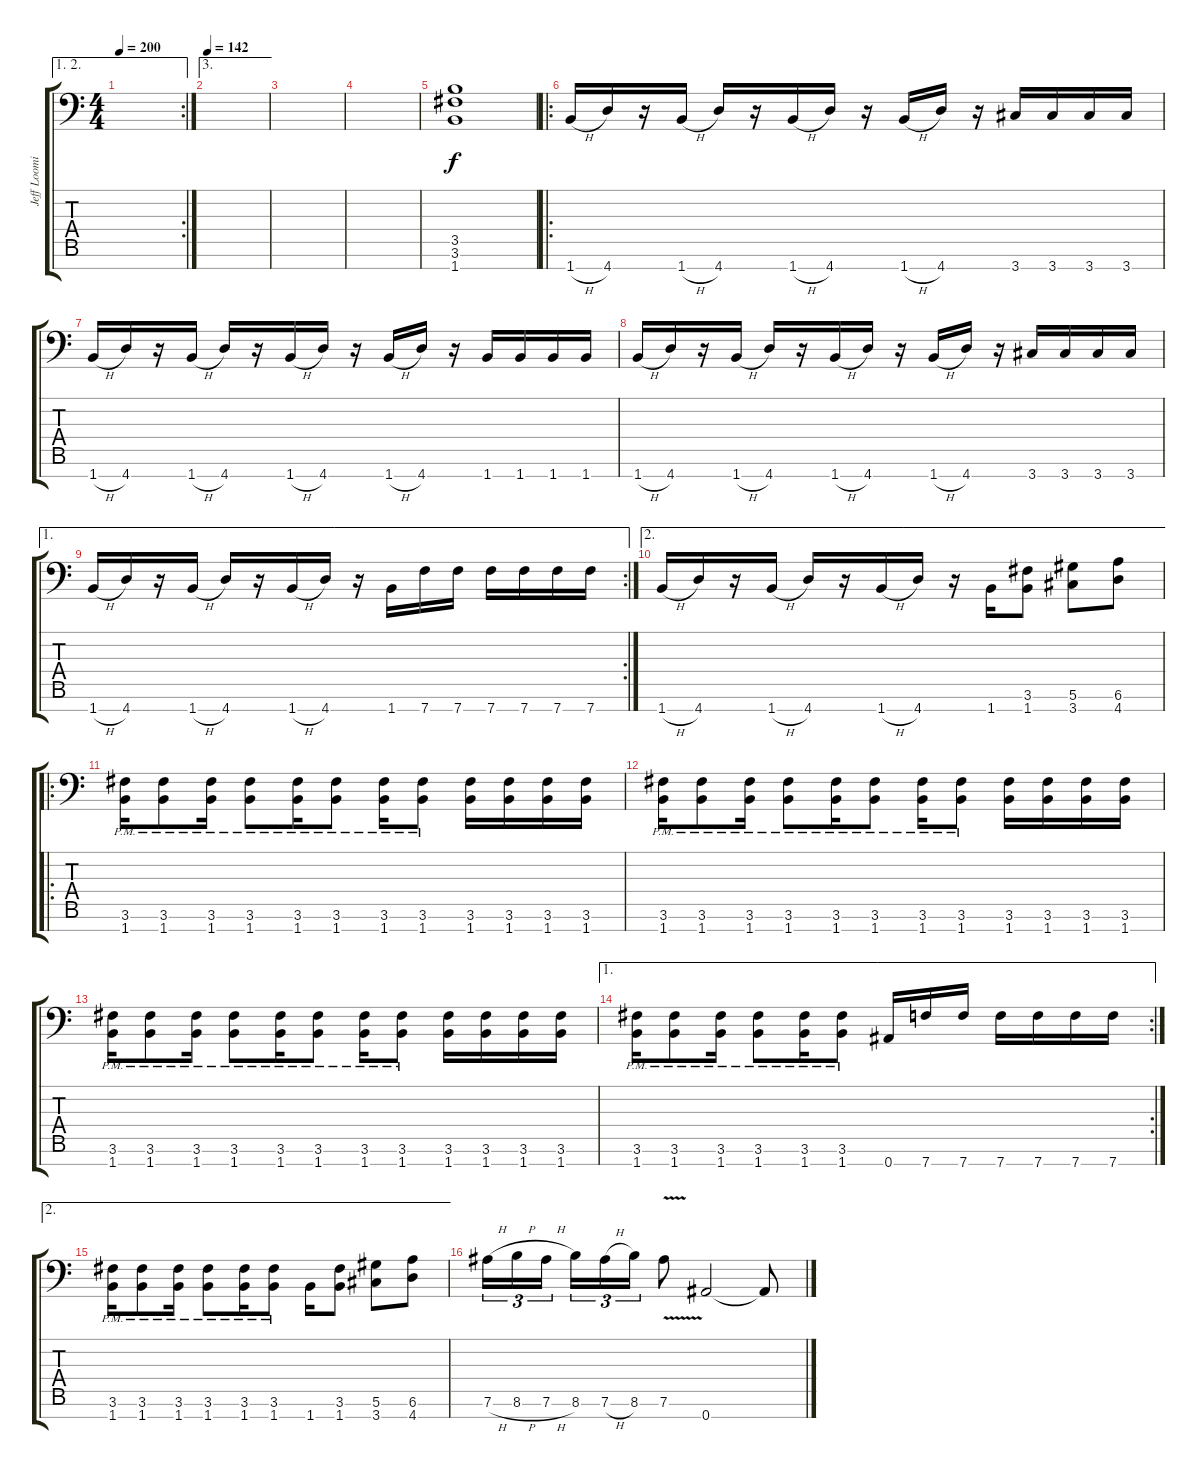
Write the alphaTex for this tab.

\track ("Jeff Loomis" "Jeff Loomi") {instrument distortionguitar}
\staff {score tabs}
\tuning (Eb4 Bb3 Gb3 Db3 Ab2 Eb2 Bb1) {hide}
\ae (1 2)
\rc 2
\ts (4 4)
\tempo 200
\clef f4
\ks c
|
\ae 3
\tempo 142
|
|
|
(3.5 3.6 1.7).1 |
\ro
1.7{h}.16 4.7.16 r.16 1.7{h}.16 4.7.16 r.16 1.7{h}.16 4.7.16 r.16 1.7{h}.16 4.7.16 r.16 3.7.16 3.7.16 3.7.16 3.7.16 |
1.7{h}.16 4.7.16 r.16 1.7{h}.16 4.7.16 r.16 1.7{h}.16 4.7.16 r.16 1.7{h}.16 4.7.16 r.16 1.7.16 1.7.16 1.7.16 1.7.16 |
1.7{h}.16 4.7.16 r.16 1.7{h}.16 4.7.16 r.16 1.7{h}.16 4.7.16 r.16 1.7{h}.16 4.7.16 r.16 3.7.16 3.7.16 3.7.16 3.7.16 |
\ae 1
\rc 2
1.7{h}.16 4.7.16 r.16 1.7{h}.16 4.7.16 r.16 1.7{h}.16 4.7.16 r.16 1.7.16 7.7.16 7.7.16 7.7.16 7.7.16 7.7.16 7.7.16 |
\ae 2
1.7{h}.16 4.7.16 r.16 1.7{h}.16 4.7.16 r.16 1.7{h}.16 4.7.16 r.16 1.7.16 (3.6 1.7).8 (5.6 3.7).8 (6.6 4.7).8 |
\ro
(3.6{pm} 1.7{pm}).16 (3.6{pm} 1.7{pm}).8 (3.6{pm} 1.7{pm}).16 (3.6{pm} 1.7{pm}).8 (3.6{pm} 1.7{pm}).16 (3.6{pm} 1.7{pm}).8 (3.6{pm} 1.7{pm}).16 (3.6{pm} 1.7{pm}).8 (3.6 1.7).16 (3.6 1.7).16 (3.6 1.7).16 (3.6 1.7).16 |
(3.6{pm} 1.7{pm}).16 (3.6{pm} 1.7{pm}).8 (3.6{pm} 1.7{pm}).16 (3.6{pm} 1.7{pm}).8 (3.6{pm} 1.7{pm}).16 (3.6{pm} 1.7{pm}).8 (3.6{pm} 1.7{pm}).16 (3.6{pm} 1.7{pm}).8 (3.6 1.7).16 (3.6 1.7).16 (3.6 1.7).16 (3.6 1.7).16 |
(3.6{pm} 1.7{pm}).16 (3.6{pm} 1.7{pm}).8 (3.6{pm} 1.7{pm}).16 (3.6{pm} 1.7{pm}).8 (3.6{pm} 1.7{pm}).16 (3.6{pm} 1.7{pm}).8 (3.6{pm} 1.7{pm}).16 (3.6{pm} 1.7{pm}).8 (3.6 1.7).16 (3.6 1.7).16 (3.6 1.7).16 (3.6 1.7).16 |
\ae 1
\rc 2
(3.6{pm} 1.7{pm}).16 (3.6{pm} 1.7{pm}).8 (3.6{pm} 1.7{pm}).16 (3.6{pm} 1.7{pm}).8 (3.6{pm} 1.7{pm}).16 (3.6{pm} 1.7{pm}).8 0.7.16 7.7.16 7.7.16 7.7.16 7.7.16 7.7.16 7.7.16 |
\ae 2
(3.6{pm} 1.7{pm}).16 (3.6{pm} 1.7{pm}).8 (3.6{pm} 1.7{pm}).16 (3.6{pm} 1.7{pm}).8 (3.6{pm} 1.7{pm}).16 (3.6{pm} 1.7{pm}).8 1.7.16 (3.6 1.7).8 (5.6 3.7).8 (6.6 4.7).8 |
7.6{h}.16{tu (3 2)} 8.6{h}.16{tu (3 2)} 7.6{h}.16{tu (3 2)} 8.6.16{tu (3 2)} 7.6{h}.16{tu (3 2)} 8.6.16{tu (3 2)} 7.6{v}.8 0.7.2 0.7{t}.8
